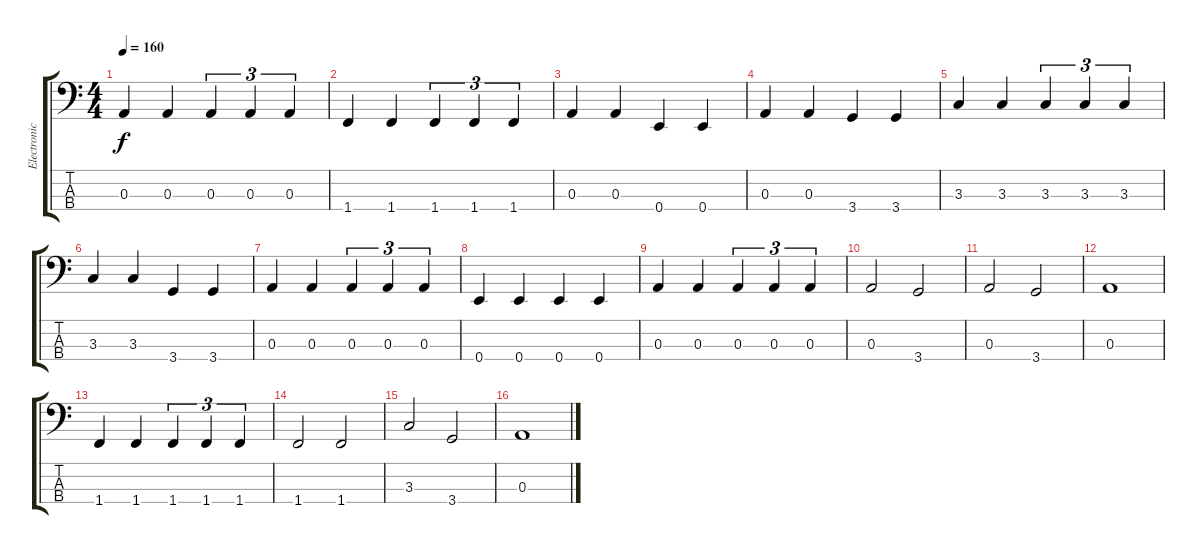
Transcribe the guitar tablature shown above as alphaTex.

\track ("Electronic Bass" "Electronic") {instrument electricbasspick}
\staff {score tabs}
\tuning (G2 D2 A1 E1) {hide}
\ts (4 4)
\tempo 160
\clef f4
\ks c
0.3.4{dy f} 0.3.4 0.3.4{tu (3 2)} 0.3.4{tu (3 2)} 0.3.4{tu (3 2)} |
1.4.4 1.4.4 1.4.4{tu (3 2)} 1.4.4{tu (3 2)} 1.4.4{tu (3 2)} |
0.3.4 0.3.4 0.4.4 0.4.4 |
0.3.4 0.3.4 3.4.4 3.4.4 |
3.3.4 3.3.4 3.3.4{tu (3 2)} 3.3.4{tu (3 2)} 3.3.4{tu (3 2)} |
3.3.4 3.3.4 3.4.4 3.4.4 |
0.3.4 0.3.4 0.3.4{tu (3 2)} 0.3.4{tu (3 2)} 0.3.4{tu (3 2)} |
0.4.4 0.4.4 0.4.4 0.4.4 |
0.3.4 0.3.4 0.3.4{tu (3 2)} 0.3.4{tu (3 2)} 0.3.4{tu (3 2)} |
0.3.2 3.4.2 |
0.3.2 3.4.2 |
0.3.1 |
1.4.4 1.4.4 1.4.4{tu (3 2)} 1.4.4{tu (3 2)} 1.4.4{tu (3 2)} |
1.4.2 1.4.2 |
3.3.2 3.4.2 |
0.3.1
